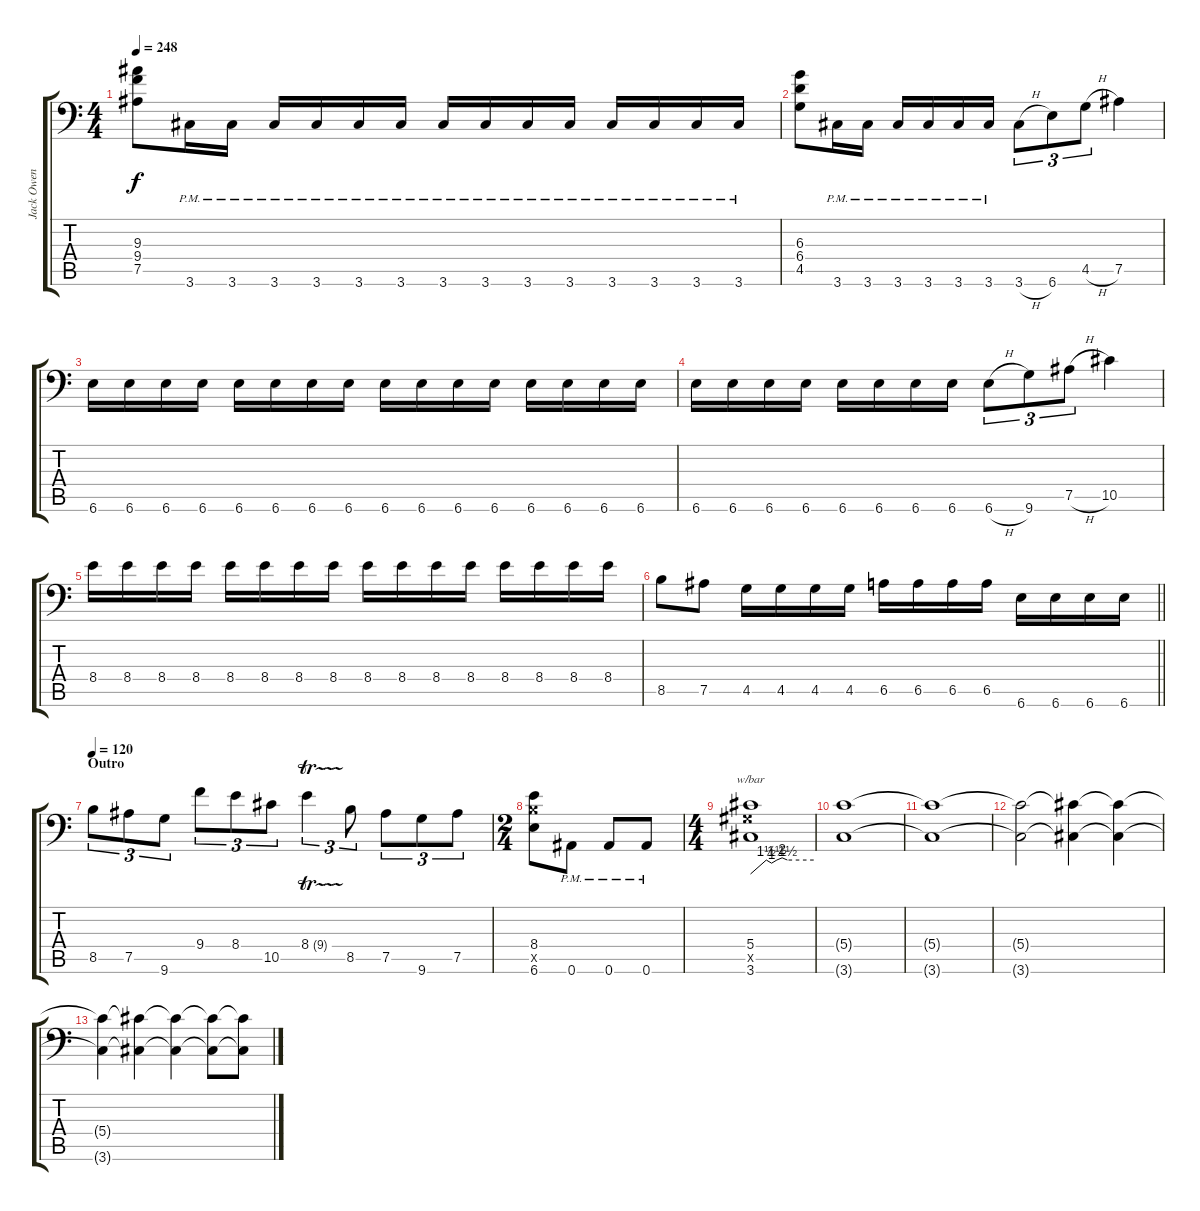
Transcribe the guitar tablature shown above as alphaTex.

\track ("Jack Owen" "Jack Owen") {instrument distortionguitar}
\staff {score tabs}
\tuning (Bb3 F3 Db3 Ab2 Eb2 Bb1) {hide}
\ts (4 4)
\tempo 248
\clef f4
\ks c
(9.3 9.4 7.5).8{dy f} 3.6{pm}.16 3.6{pm}.16 3.6{pm}.16 3.6{pm}.16 3.6{pm}.16 3.6{pm}.16 3.6{pm}.16 3.6{pm}.16 3.6{pm}.16 3.6{pm}.16 3.6{pm}.16 3.6{pm}.16 3.6{pm}.16 3.6{pm}.16 |
(6.3 6.4 4.5).8 3.6{pm}.16 3.6{pm}.16 3.6{pm}.16 3.6{pm}.16 3.6{pm}.16 3.6{pm}.16 3.6{h}.8{tu (3 2)} 6.6.8{tu (3 2)} 4.5{h}.8{tu (3 2)} 7.5.4 |
6.6.16 6.6.16 6.6.16 6.6.16 6.6.16 6.6.16 6.6.16 6.6.16 6.6.16 6.6.16 6.6.16 6.6.16 6.6.16 6.6.16 6.6.16 6.6.16 |
6.6.16 6.6.16 6.6.16 6.6.16 6.6.16 6.6.16 6.6.16 6.6.16 6.6{h}.8{tu (3 2)} 9.6.8{tu (3 2)} 7.5{h}.8{tu (3 2)} 10.5.4 |
8.4.16 8.4.16 8.4.16 8.4.16 8.4.16 8.4.16 8.4.16 8.4.16 8.4.16 8.4.16 8.4.16 8.4.16 8.4.16 8.4.16 8.4.16 8.4.16 |
\barLineRight lightlight
8.5.8 7.5.8 4.5.16 4.5.16 4.5.16 4.5.16 6.5.16 6.5.16 6.5.16 6.5.16 6.6.16 6.6.16 6.6.16 6.6.16 |
\section ("" "Outro")
\tempo 120
8.5.8{tu (3 2)} 7.5.8{tu (3 2)} 9.6.8{tu (3 2)} 9.4.8{tu (3 2)} 8.4.8{tu (3 2)} 10.5.8{tu (3 2)} 8.4{tr (9 32)}.4{tu (3 2)} 8.5.8{tu (3 2)} 7.5.8{tu (3 2)} 9.6.8{tu (3 2)} 7.5.8{tu (3 2)} |
\ts (2 4)
(8.4 8.5{x} 6.6).8 0.6{pm}.8 0.6{pm}.8 0.6{pm}.8 |
\ts (4 4)
(5.4 5.5{x} 3.6).1{tbe (custom default 0 0 15 6 20 4 25 6 30 8 35 6 60 6)} |
(5.4{t} 3.6{t}).1 |
(5.4{t} 3.6{t}).1 |
(5.4{t} 3.6{t}).2 (5.4{t} 3.6{t}).4 (5.4{t} 3.6{t}).4 |
(5.4{t} 3.6{t}).4 (5.4{t} 3.6{t}).4 (5.4{t} 3.6{t}).4 (5.4{t} 3.6{t}).8 (5.4{t} 3.6{t}).8
